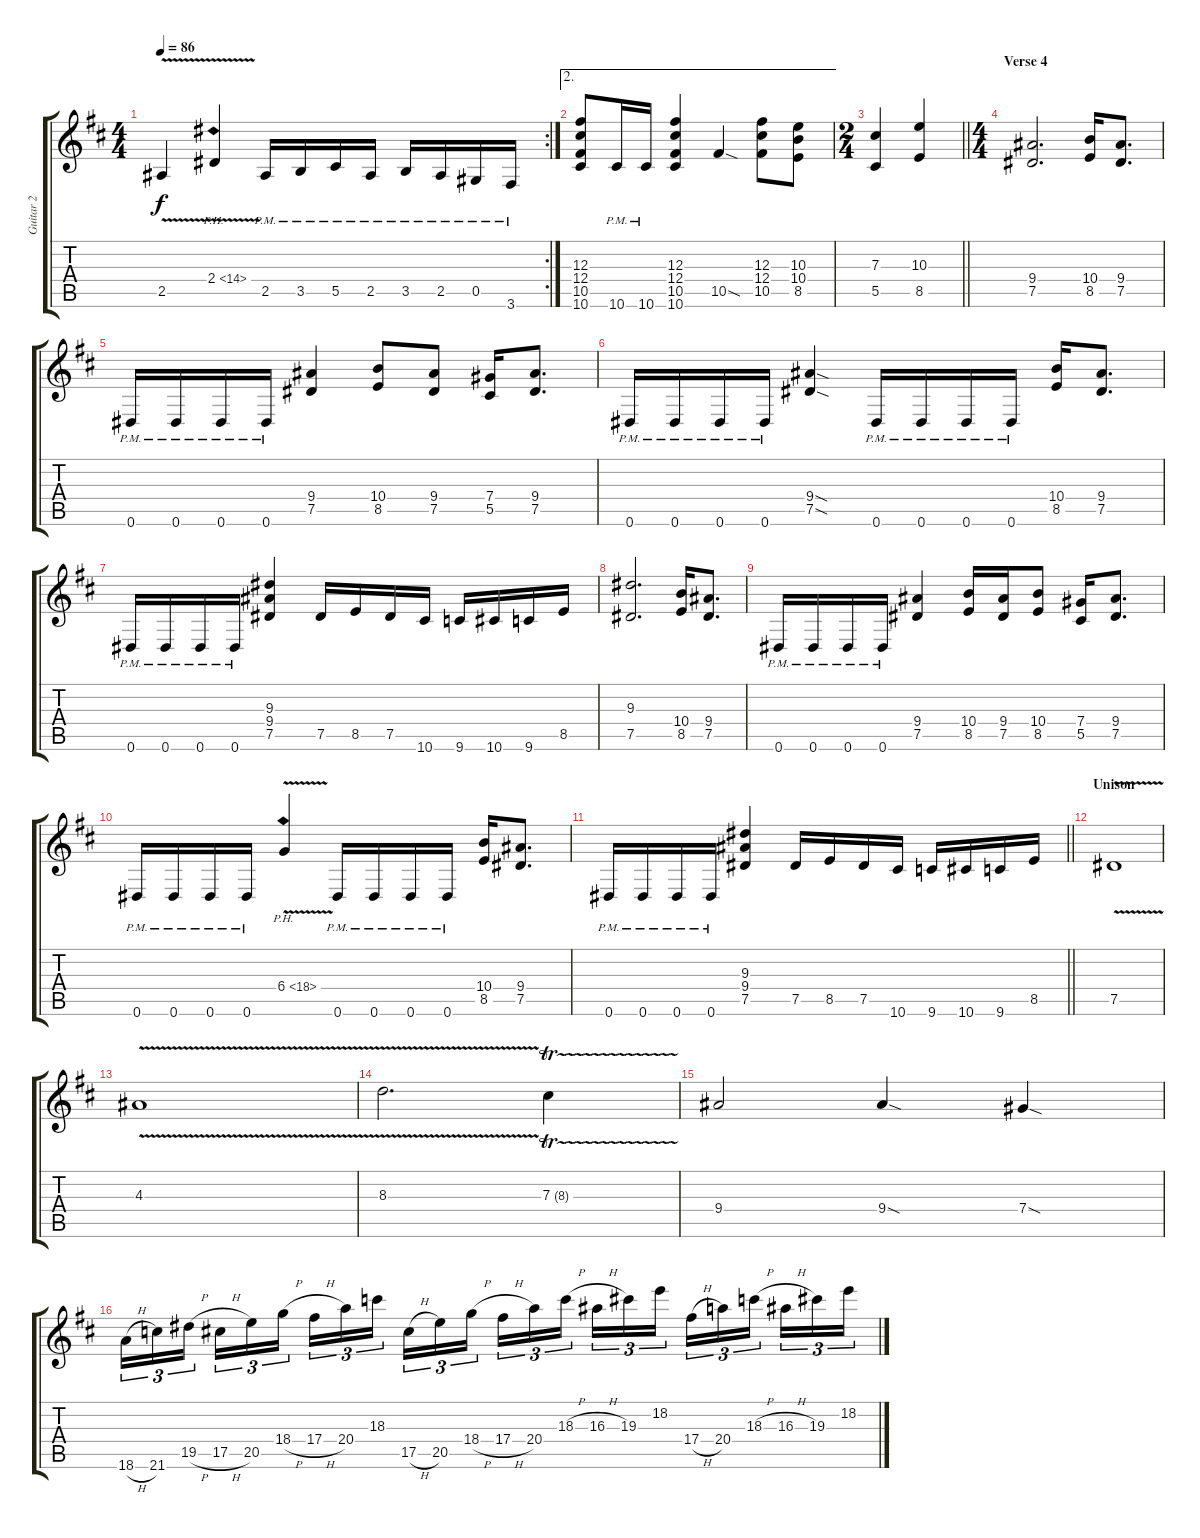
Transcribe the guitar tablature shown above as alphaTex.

\track ("Guitar 2" "Guitar 2") {instrument distortionguitar}
\staff {score tabs}
\tuning (Eb4 Bb3 Gb3 Db3 Ab2 Eb2) {hide}
\rc 2
\ts (4 4)
\tempo 86
\clef g2
\ks bminor
2.5{v}.4{dy f} 2.4{ph 12 v}.4 2.5{pm}.16 3.5{pm}.16 5.5{pm}.16 2.5{pm}.16 3.5{pm}.16 2.5{pm}.16 0.5{pm}.16 3.6{pm}.16 |
\ae 2
(12.3 12.4 10.5 10.6).8 10.6{pm}.16 10.6{pm}.16 (12.3 12.4 10.5 10.6).4 10.5{sod}.4 (12.3 12.4 10.5).8 (10.3 10.4 8.5).8 |
\ts (2 4)
\barLineRight lightlight
(7.3 5.5).4 (10.3 8.5).4 |
\ts (4 4)
\section ("" "Verse 4")
(9.4 7.5).2{d} (10.4 8.5).16 (9.4 7.5).8{d} |
0.6{pm}.16 0.6{pm}.16 0.6{pm}.16 0.6{pm}.16 (9.4 7.5).4 (10.4 8.5).8 (9.4 7.5).8 (7.4 5.5).16 (9.4 7.5).8{d} |
0.6{pm}.16 0.6{pm}.16 0.6{pm}.16 0.6{pm}.16 (9.4{sod} 7.5{sod}).4 0.6{pm}.16 0.6{pm}.16 0.6{pm}.16 0.6{pm}.16 (10.4 8.5).16 (9.4 7.5).8{d} |
0.6{pm}.16 0.6{pm}.16 0.6{pm}.16 0.6{pm}.16 (9.3 9.4 7.5).4 7.5.16 8.5.16 7.5.16 10.6.16 9.6.16 10.6.16 9.6.16 8.5.16 |
(9.3 7.5).2{d} (10.4 8.5).16 (9.4 7.5).8{d} |
0.6{pm}.16 0.6{pm}.16 0.6{pm}.16 0.6{pm}.16 (9.4 7.5).4 (10.4 8.5).16 (9.4 7.5).16 (10.4 8.5).8 (7.4 5.5).16 (9.4 7.5).8{d} |
0.6{pm}.16 0.6{pm}.16 0.6{pm}.16 0.6{pm}.16 6.4{ph 12 v}.4 0.6{pm}.16 0.6{pm}.16 0.6{pm}.16 0.6{pm}.16 (10.4 8.5).16 (9.4 7.5).8{d} |
\barLineRight lightlight
0.6{pm}.16 0.6{pm}.16 0.6{pm}.16 0.6{pm}.16 (9.3 9.4 7.5).4 7.5.16 8.5.16 7.5.16 10.6.16 9.6.16 10.6.16 9.6.16 8.5.16 |
\section ("" "Unison")
7.5{v}.1 |
4.3{v}.1 |
8.3{v}.2{d} 7.3{tr (8 32)}.4 |
9.4.2 9.4{sod}.4 7.4{sod}.4 |
18.6{h}.16{tu (3 2)} 21.6.16{tu (3 2)} 19.5{h}.16{tu (3 2) beam splitsecondary} 17.5{h}.16{tu (3 2)} 20.5.16{tu (3 2)} 18.4{h}.16{tu (3 2)} 17.4{h}.16{tu (3 2)} 20.4.16{tu (3 2)} 18.3.16{tu (3 2) beam splitsecondary} 17.5{h}.16{tu (3 2)} 20.5.16{tu (3 2)} 18.4{h}.16{tu (3 2)} 17.4{h}.16{tu (3 2)} 20.4.16{tu (3 2)} 18.3{h}.16{tu (3 2) beam splitsecondary} 16.3{h}.16{tu (3 2)} 19.3.16{tu (3 2)} 18.2.16{tu (3 2)} 17.4{h}.16{tu (3 2)} 20.4.16{tu (3 2)} 18.3{h}.16{tu (3 2) beam splitsecondary} 16.3{h}.16{tu (3 2)} 19.3.16{tu (3 2)} 18.2.16{tu (3 2)}
